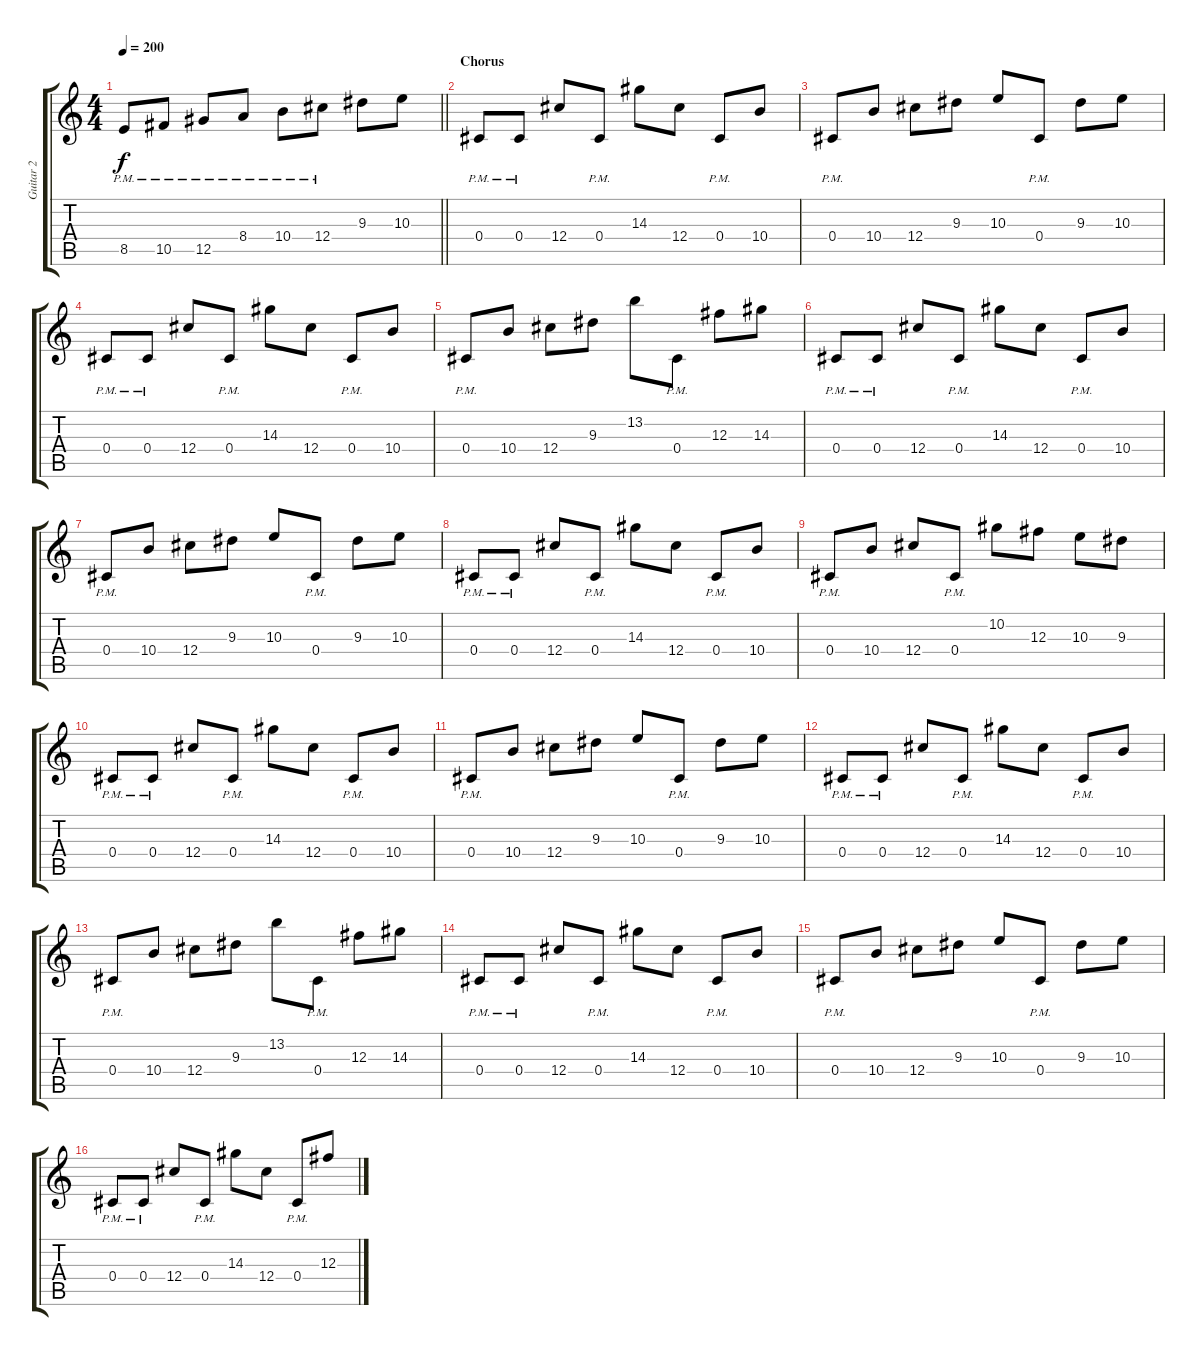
\track ("Guitar 2 " "Guitar 2 ") {instrument overdrivenguitar}
\staff {score tabs}
\tuning (Eb4 Bb3 Gb3 Db3 Ab2 Db2) {hide}
\ts (4 4)
\tempo 200
\clef g2
\barLineRight lightlight
\ks c
8.5{pm}.8{dy f} 10.5{pm}.8 12.5{pm}.8 8.4{pm}.8 10.4{pm}.8 12.4{pm}.8 9.3.8 10.3.8 |
\section ("" "Chorus")
0.4{pm}.8 0.4{pm}.8 12.4.8 0.4{pm}.8 14.3.8 12.4.8 0.4{pm}.8 10.4.8 |
0.4{pm}.8 10.4.8 12.4.8 9.3.8 10.3.8 0.4{pm}.8 9.3.8 10.3.8 |
0.4{pm}.8 0.4{pm}.8 12.4.8 0.4{pm}.8 14.3.8 12.4.8 0.4{pm}.8 10.4.8 |
0.4{pm}.8 10.4.8 12.4.8 9.3.8 13.2.8 0.4{pm}.8 12.3.8 14.3.8 |
0.4{pm}.8 0.4{pm}.8 12.4.8 0.4{pm}.8 14.3.8 12.4.8 0.4{pm}.8 10.4.8 |
0.4{pm}.8 10.4.8 12.4.8 9.3.8 10.3.8 0.4{pm}.8 9.3.8 10.3.8 |
0.4{pm}.8 0.4{pm}.8 12.4.8 0.4{pm}.8 14.3.8 12.4.8 0.4{pm}.8 10.4.8 |
0.4{pm}.8 10.4.8 12.4.8 0.4{pm}.8 10.2.8 12.3.8 10.3.8 9.3.8 |
0.4{pm}.8 0.4{pm}.8 12.4.8 0.4{pm}.8 14.3.8 12.4.8 0.4{pm}.8 10.4.8 |
0.4{pm}.8 10.4.8 12.4.8 9.3.8 10.3.8 0.4{pm}.8 9.3.8 10.3.8 |
0.4{pm}.8 0.4{pm}.8 12.4.8 0.4{pm}.8 14.3.8 12.4.8 0.4{pm}.8 10.4.8 |
0.4{pm}.8 10.4.8 12.4.8 9.3.8 13.2.8 0.4{pm}.8 12.3.8 14.3.8 |
0.4{pm}.8 0.4{pm}.8 12.4.8 0.4{pm}.8 14.3.8 12.4.8 0.4{pm}.8 10.4.8 |
0.4{pm}.8 10.4.8 12.4.8 9.3.8 10.3.8 0.4{pm}.8 9.3.8 10.3.8 |
0.4{pm}.8 0.4{pm}.8 12.4.8 0.4{pm}.8 14.3.8 12.4.8 0.4{pm}.8 12.3.8
